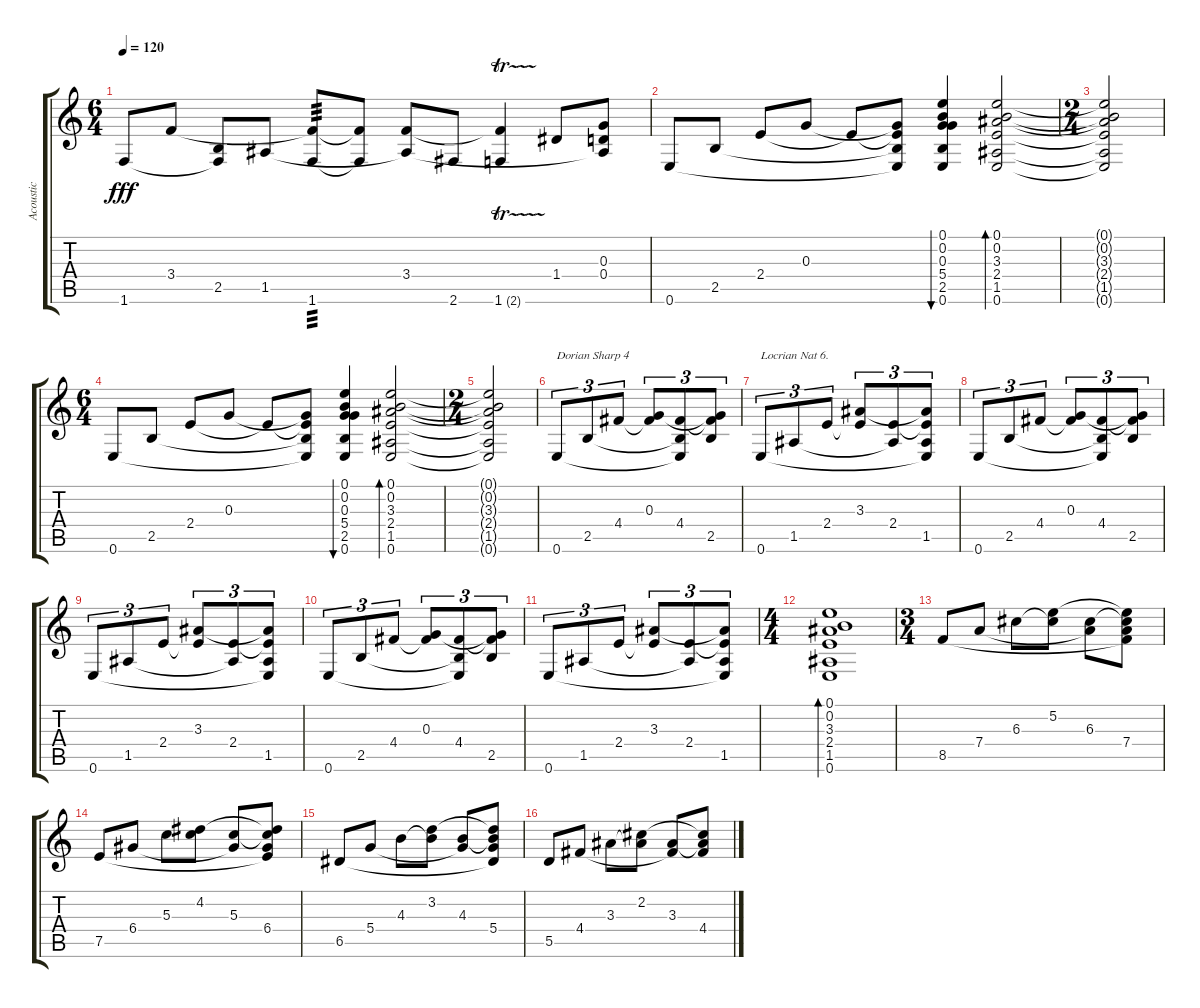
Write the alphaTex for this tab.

\track ("Acoustic" "Acoustic") {instrument acousticguitarnylon}
\staff {score tabs}
\tuning (E4 B3 G3 D3 A2 E2) {hide}
\ts (6 4)
\tempo 120
\clef g2
\ks c
1.6.8{dy fff} 3.4.8 (2.5 1.6{t}).8 1.5.8 (3.4{t} 1.6).8{tp 3} (3.4{t} 1.6{t}).8 (3.4 1.5{t}).8 2.6.8 (3.4{t} 1.6{tr (2 32)}).4 1.4.8 (0.3{t} 0.4 1.5{t}).8 |
0.6.8 2.5.8 2.4.8 0.3.8 2.4{t}.8 (0.3{t} 2.4{t} 2.5{t} 0.6{t}).8 (0.1 0.2 0.3 5.4 2.5 0.6).4{bu 480} (0.1 0.2 3.3 2.4 1.5 0.6).2{bd 480} |
\ts (2 4)
(0.1{t} 0.2{t} 3.3{t} 2.4{t} 1.5{t} 0.6{t}).2 |
\ts (6 4)
0.6.8 2.5.8 2.4.8 0.3.8 2.4{t}.8 (0.3{t} 2.4{t} 2.5{t} 0.6{t}).8 (0.1 0.2 0.3 5.4 2.5 0.6).4{bu 480} (0.1 0.2 3.3 2.4 1.5 0.6).2{bd 480} |
\ts (2 4)
(0.1{t} 0.2{t} 3.3{t} 2.4{t} 1.5{t} 0.6{t}).2 |
0.6.8{tu (3 2) txt "Dorian Sharp 4"} 2.5.8{tu (3 2)} 4.4.8{tu (3 2)} (0.3 4.4{t}).8{tu (3 2)} (4.4 2.5{t} 0.6{t}).8{tu (3 2)} (0.3{t} 4.4{t} 2.5).8{tu (3 2)} |
0.6.8{tu (3 2) txt "Locrian Nat 6."} 1.5.8{tu (3 2)} 2.4.8{tu (3 2)} (3.3 2.4{t}).8{tu (3 2)} (2.4 1.5{t}).8{tu (3 2)} (3.3{t} 2.4{t} 1.5 0.6{t}).8{tu (3 2)} |
0.6.8{tu (3 2)} 2.5.8{tu (3 2)} 4.4.8{tu (3 2)} (0.3 4.4{t}).8{tu (3 2)} (4.4 2.5{t} 0.6{t}).8{tu (3 2)} (0.3{t} 4.4{t} 2.5).8{tu (3 2)} |
0.6.8{tu (3 2)} 1.5.8{tu (3 2)} 2.4.8{tu (3 2)} (3.3 2.4{t}).8{tu (3 2)} (2.4 1.5{t}).8{tu (3 2)} (3.3{t} 2.4{t} 1.5 0.6{t}).8{tu (3 2)} |
0.6.8{tu (3 2)} 2.5.8{tu (3 2)} 4.4.8{tu (3 2)} (0.3 4.4{t}).8{tu (3 2)} (4.4 2.5{t} 0.6{t}).8{tu (3 2)} (0.3{t} 4.4{t} 2.5).8{tu (3 2)} |
0.6.8{tu (3 2)} 1.5.8{tu (3 2)} 2.4.8{tu (3 2)} (3.3 2.4{t}).8{tu (3 2)} (2.4 1.5{t}).8{tu (3 2)} (3.3{t} 2.4{t} 1.5 0.6{t}).8{tu (3 2)} |
\ts (4 4)
(0.1 0.2 3.3 2.4 1.5 0.6).1{bd 480} |
\ts (3 4)
8.5.8 7.4.8 6.3.8 (5.2 6.3{t}).8 (6.3 7.4{t}).8 (5.2{t} 6.3{t} 7.4 8.5{t}).8 |
7.5.8 6.4.8 5.3.8 (4.2 5.3{t}).8 (5.3 6.4{t}).8 (4.2{t} 5.3{t} 6.4 7.5{t}).8 |
6.5.8 5.4.8 4.3.8 (3.2 4.3{t}).8 (4.3 5.4{t}).8 (3.2{t} 4.3{t} 5.4 6.5{t}).8 |
5.5.8 4.4.8 3.3.8 (2.2 3.3{t}).8 (3.3 4.4{t}).8 (2.2{t} 3.3{t} 4.4).8
